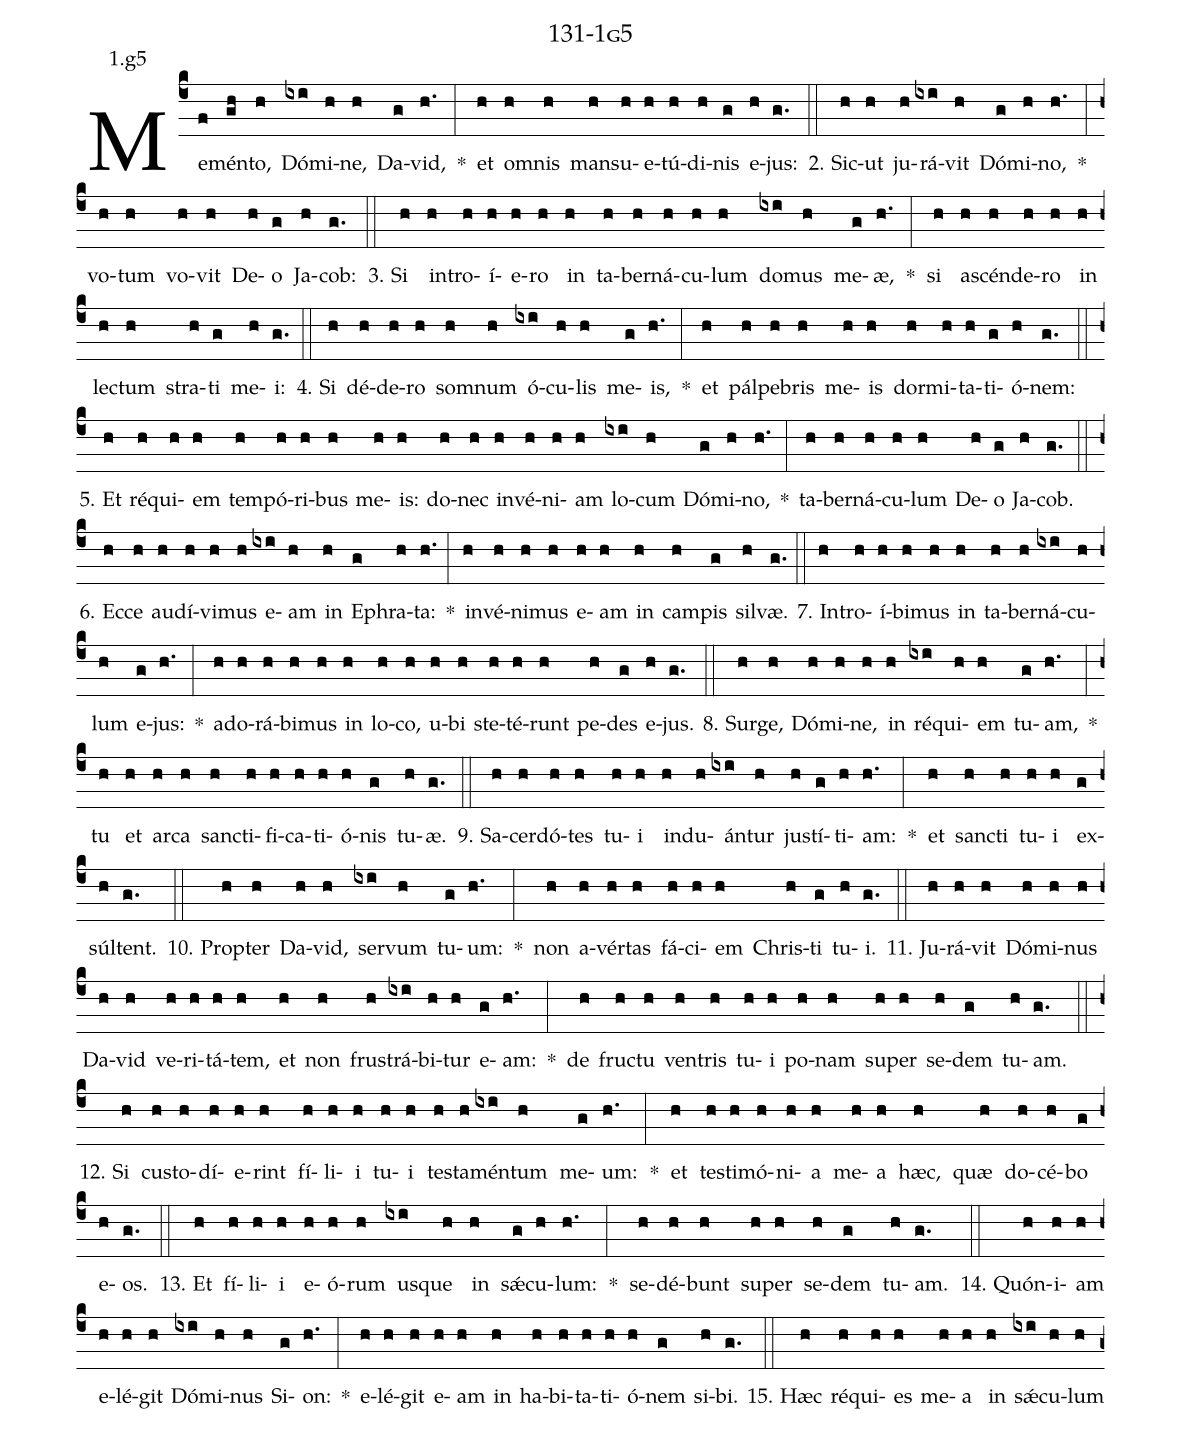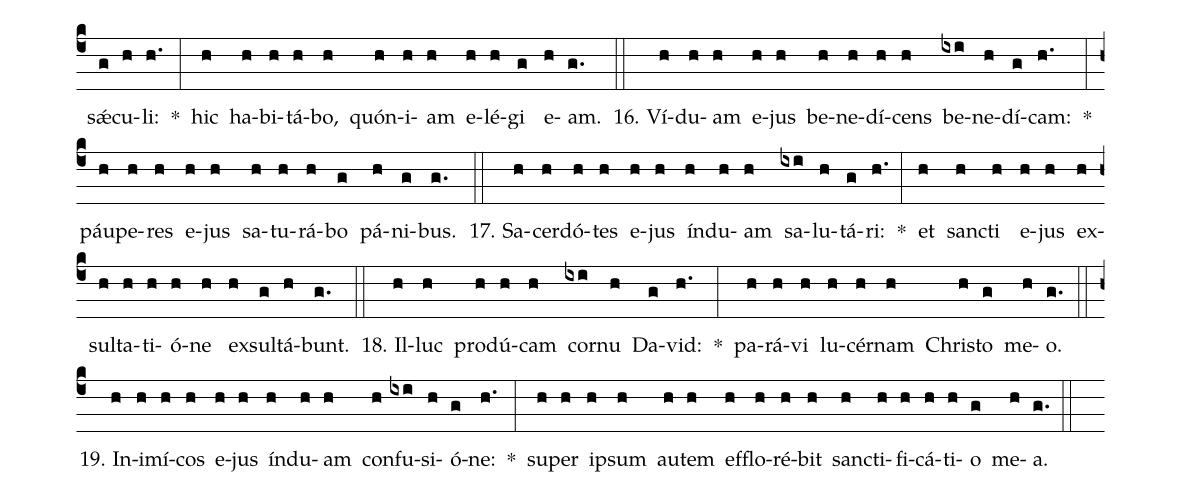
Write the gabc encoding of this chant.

name: 131-1g5;
annotation: 1.g5;
%%
(c4)Me(f)mén(gh)to,(h) Dó(ixi)mi(h)ne,(h) Da(g)vid,(h.) *(:) et(h) om(h)nis(h) man(h)su(h)e(h)tú(h)di(h)nis(g) e(h)jus:(g.) (::)
2. Sic(h)ut(h) ju(h)rá(ixi)vit(h) Dó(g)mi(h)no,(h.) *(:) vo(h)tum(h) vo(h)vit(h) De(h)o(g) Ja(h)cob:(g.) (::)
3. Si(h) in(h)tro(h)í(h)e(h)ro(h) in(h) ta(h)ber(h)ná(h)cu(h)lum(h) do(ixi)mus(h) me(g)æ,(h.) *(:) si(h) a(h)scén(h)de(h)ro(h) in(h) lec(h)tum(h) stra(h)ti(g) me(h)i:(g.) (::)
4. Si(h) dé(h)de(h)ro(h) som(h)num(h) ó(ixi)cu(h)lis(h) me(g)is,(h.) *(:) et(h) pál(h)pe(h)bris(h) me(h)is(h) dor(h)mi(h)ta(h)ti(g)ó(h)nem:(g.) (::)
5. Et(h) ré(h)qui(h)em(h) tem(h)pó(h)ri(h)bus(h) me(h)is:(h) do(h)nec(h) in(h)vé(h)ni(h)am(h) lo(ixi)cum(h) Dó(g)mi(h)no,(h.) *(:) ta(h)ber(h)ná(h)cu(h)lum(h) De(h)o(g) Ja(h)cob.(g.) (::)
6. Ec(h)ce(h) au(h)dí(h)vi(h)mus(h) e(ixi)am(h) in(h) E(g)phra(h)ta:(h.) *(:) in(h)vé(h)ni(h)mus(h) e(h)am(h) in(h) cam(h)pis(g) sil(h)væ.(g.) (::)
7. In(h)tro(h)í(h)bi(h)mus(h) in(h) ta(h)ber(h)ná(ixi)cu(h)lum(h) e(g)jus:(h.) *(:) ad(h)o(h)rá(h)bi(h)mus(h) in(h) lo(h)co,(h) u(h)bi(h) ste(h)té(h)runt(h) pe(h)des(g) e(h)jus.(g.) (::)
8. Sur(h)ge,(h) Dó(h)mi(h)ne,(h) in(h) ré(ixi)qui(h)em(h) tu(g)am,(h.) *(:) tu(h) et(h) ar(h)ca(h) sanc(h)ti(h)fi(h)ca(h)ti(h)ó(h)nis(g) tu(h)æ.(g.) (::)
9. Sa(h)cer(h)dó(h)tes(h) tu(h)i(h) ind(h)u(h)án(ixi)tur(h) jus(h)tí(g)ti(h)am:(h.) *(:) et(h) sanc(h)ti(h) tu(h)i(h) ex(g)súl(h)tent.(g.) (::)
10. Prop(h)ter(h) Da(h)vid,(h) ser(ixi)vum(h) tu(g)um:(h.) *(:) non(h) a(h)vér(h)tas(h) fá(h)ci(h)em(h) Chris(h)ti(g) tu(h)i.(g.) (::)
11. Ju(h)rá(h)vit(h) Dó(h)mi(h)nus(h) Da(h)vid(h) ve(h)ri(h)tá(h)tem,(h) et(h) non(h) frus(h)trá(ixi)bi(h)tur(h) e(g)am:(h.) *(:) de(h) fruc(h)tu(h) ven(h)tris(h) tu(h)i(h) po(h)nam(h) su(h)per(h) se(h)dem(g) tu(h)am.(g.) (::)
12. Si(h) cus(h)to(h)dí(h)e(h)rint(h) fí(h)li(h)i(h) tu(h)i(h) tes(h)ta(h)mén(ixi)tum(h) me(g)um:(h.) *(:) et(h) tes(h)ti(h)mó(h)ni(h)a(h) me(h)a(h) hæc,(h) quæ(h) do(h)cé(h)bo(g) e(h)os.(g.) (::)
13. Et(h) fí(h)li(h)i(h) e(h)ó(h)rum(h) us(ixi)que(h) in(h) sǽ(g)cu(h)lum:(h.) *(:) se(h)dé(h)bunt(h) su(h)per(h) se(h)dem(g) tu(h)am.(g.) (::)
14. Quón(h)i(h)am(h) e(h)lé(h)git(h) Dó(ixi)mi(h)nus(h) Si(g)on:(h.) *(:) e(h)lé(h)git(h) e(h)am(h) in(h) ha(h)bi(h)ta(h)ti(h)ó(h)nem(g) si(h)bi.(g.) (::)
15. Hæc(h) ré(h)qui(h)es(h) me(h)a(h) in(h) sǽ(ixi)cu(h)lum(h) sǽ(g)cu(h)li:(h.) *(:) hic(h) ha(h)bi(h)tá(h)bo,(h) quón(h)i(h)am(h) e(h)lé(h)gi(g) e(h)am.(g.) (::)
16. Ví(h)du(h)am(h) e(h)jus(h) be(h)ne(h)dí(h)cens(h) be(ixi)ne(h)dí(g)cam:(h.) *(:) páu(h)pe(h)res(h) e(h)jus(h) sa(h)tu(h)rá(h)bo(g) pá(h)ni(g)bus.(g.) (::)
17. Sa(h)cer(h)dó(h)tes(h) e(h)jus(h) índ(h)u(h)am(h) sa(ixi)lu(h)tá(g)ri:(h.) *(:) et(h) sanc(h)ti(h) e(h)jus(h) ex(h)sul(h)ta(h)ti(h)ó(h)ne(h) ex(h)sul(g)tá(h)bunt.(g.) (::)
18. Il(h)luc(h) pro(h)dú(h)cam(h) cor(ixi)nu(h) Da(g)vid:(h.) *(:) pa(h)rá(h)vi(h) lu(h)cér(h)nam(h) Chris(h)to(g) me(h)o.(g.) (::)
19. In(h)i(h)mí(h)cos(h) e(h)jus(h) índ(h)u(h)am(h) con(h)fu(ixi)si(h)ó(g)ne:(h.) *(:) su(h)per(h) ip(h)sum(h) au(h)tem(h) ef(h)flo(h)ré(h)bit(h) sanc(h)ti(h)fi(h)cá(h)ti(h)o(g) me(h)a.(g.) (::)
